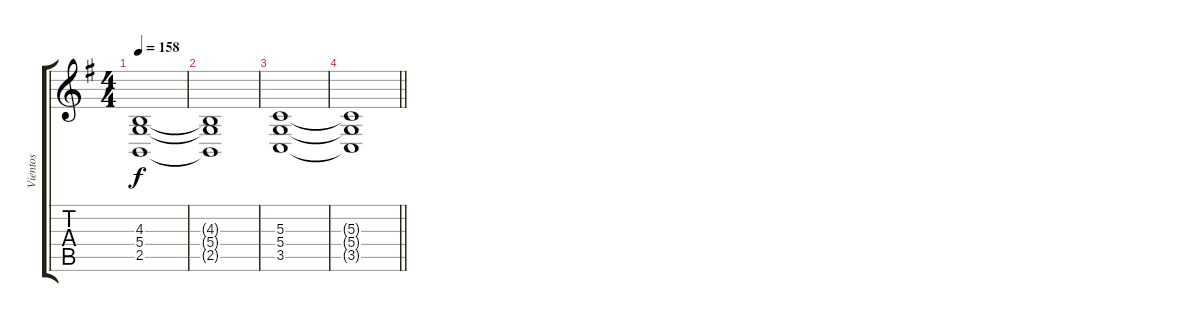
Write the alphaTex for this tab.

\track ("Vientos" "Vientos") {instrument brasssection}
\staff {score tabs}
\tuning (E4 B3 G3 D3 A2 E2) {hide}
\ts (4 4)
\tempo 158
\clef g2
\ks g
(4.3 5.4 2.5).1{dy f} |
(4.3{t} 5.4{t} 2.5{t}).1 |
(5.3 5.4 3.5).1 |
\barLineRight lightlight
(5.3{t} 5.4{t} 3.5{t}).1
